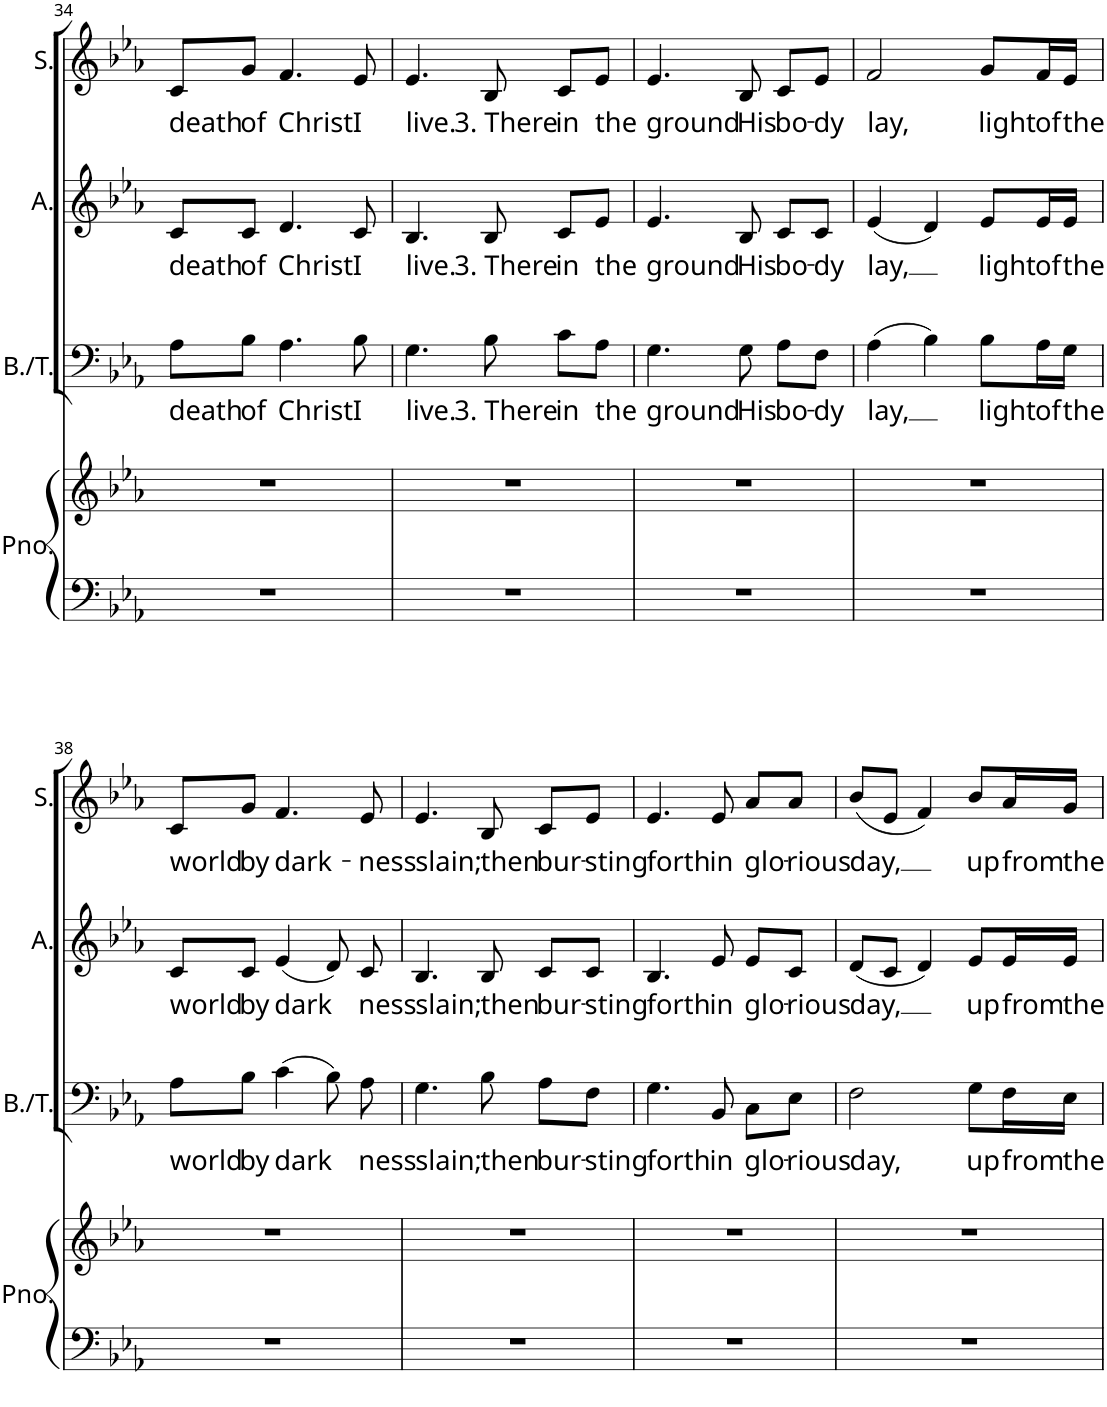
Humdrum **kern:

**kern	**kern	**kern	**text	**kern	**text	**kern	**text
*part4	*part4	*part3	*part3	*part2	*part2	*part1	*part1
*staff5	*staff4	*staff3	*staff3	*staff2	*staff2	*staff1	*staff1
*I"Pno.	*	*I"B/T	*	*I"A.	*	*I"S.	*
*I'Pno.	*	*I'B./T.	*	*I'A.	*	*I'S.	*
!!LO:PB:g=z
*clefF4	*clefG2	*clefF4	*	*clefG2	*	*clefG2	*
*k[b-e-a-]	*k[b-e-a-]	*k[b-e-a-]	*	*k[b-e-a-]	*	*k[b-e-a-]	*
*M3/4	*M3/4	*M3/4	*	*M3/4	*	*M3/4	*
=34	=34	=34	=34	=34	=34	=34	=34
!	!	!	!LO:LY:b	!	!LO:LY:b	!	!LO:LY:b
2.r	2.r	8A-\L	death	8c/L	death	8c/L	death
!	!	!	!LO:LY:b	!	!LO:LY:b	!	!LO:LY:b
.	.	8B-\J	of	8c/J	of	8g/J	of
!	!	!	!LO:LY:b	!	!LO:LY:b	!	!LO:LY:b
.	.	4.A-\	Christ	4.d/	Christ	4.f/	Christ
!	!	!	!LO:LY:b	!	!LO:LY:b	!	!LO:LY:b
.	.	8B-\	I	8c/	I	8e-/	I
=35	=35	=35	=35	=35	=35	=35	=35
!	!	!	!LO:LY:b	!	!LO:LY:b	!	!LO:LY:b
2.r	2.r	4.G\	live.	4.B-/	live.	4.e-/	live.
!	!	!	!LO:LY:b	!	!LO:LY:b	!	!LO:LY:b
.	.	8B-\	3. There	8B-/	3. There	8B-/	3. There
!	!	!	!LO:LY:b	!	!LO:LY:b	!	!LO:LY:b
.	.	8c\L	in	8c/L	in	8c/L	in
!	!	!	!LO:LY:b	!	!LO:LY:b	!	!LO:LY:b
.	.	8A-\J	the	8e-/J	the	8e-/J	the
=36	=36	=36	=36	=36	=36	=36	=36
!	!	!	!LO:LY:b	!	!LO:LY:b	!	!LO:LY:b
2.r	2.r	4.G\	ground	4.e-/	ground	4.e-/	ground
!	!	!	!LO:LY:b	!	!LO:LY:b	!	!LO:LY:b
.	.	8G\	His	8B-/	His	8B-/	His
!	!	!	!LO:LY:b	!	!LO:LY:b	!	!LO:LY:b
.	.	8A-\L	bo-	8c/L	bo-	8c/L	bo-
!	!	!	!LO:LY:b	!	!LO:LY:b	!	!LO:LY:b
.	.	8F\J	-dy	8c/J	-dy	8e-/J	-dy
=37	=37	=37	=37	=37	=37	=37	=37
!	!	!	!LO:LY:b	!	!LO:LY:b	!	!LO:LY:b
2.r	2.r	(4A-\	lay,	(4e-/	lay,	2f/	lay,
.	.	4B-\)	.	4d/)	.	.	.
!	!	!	!LO:LY:b	!	!LO:LY:b	!	!LO:LY:b
.	.	8B-\L	light	8e-/L	light	8g/L	light
!	!	!	!LO:LY:b	!	!LO:LY:b	!	!LO:LY:b
.	.	16A-\L	of	16e-/L	of	16f/L	of
!	!	!	!LO:LY:b	!	!LO:LY:b	!	!LO:LY:b
.	.	16G\JJ	the	16e-/JJ	the	16e-/JJ	the
!!LO:LB:g=z
=38	=38	=38	=38	=38	=38	=38	=38
!	!	!	!LO:LY:b	!	!LO:LY:b	!	!LO:LY:b
2.r	2.r	8A-\L	world	8c/L	world	8c/L	world
!	!	!	!LO:LY:b	!	!LO:LY:b	!	!LO:LY:b
.	.	8B-\J	by	8c/J	by	8g/J	by
!	!	!	!LO:LY:b	!	!LO:LY:b	!	!LO:LY:b
.	.	(4c\	dark	(4e-/	-dark	4.f/	dark-
.	.	8B-\)	.	8d/)	.	.	.
!	!	!	!LO:LY:b	!	!LO:LY:b	!	!LO:LY:b
.	.	8A-\	ness	8c/	ness	8e-/	-ness
=39	=39	=39	=39	=39	=39	=39	=39
!	!	!	!LO:LY:b	!	!LO:LY:b	!	!LO:LY:b
2.r	2.r	4.G\	slain;	4.B-/	slain;	4.e-/	slain;
!	!	!	!LO:LY:b	!	!LO:LY:b	!	!LO:LY:b
.	.	8B-\	then	8B-/	then	8B-/	then
!	!	!	!LO:LY:b	!	!LO:LY:b	!	!LO:LY:b
.	.	8A-\L	bur-	8c/L	bur-	8c/L	bur-
!	!	!	!LO:LY:b	!	!LO:LY:b	!	!LO:LY:b
.	.	8F\J	-sting	8c/J	-sting	8e-/J	-sting
=40	=40	=40	=40	=40	=40	=40	=40
!	!	!	!LO:LY:b	!	!LO:LY:b	!	!LO:LY:b
2.r	2.r	4.G\	forth	4.B-/	forth	4.e-/	forth
!	!	!	!LO:LY:b	!	!LO:LY:b	!	!LO:LY:b
.	.	8BB-/	in	8e-/	in	8e-/	in
!	!	!	!LO:LY:b	!	!LO:LY:b	!	!LO:LY:b
.	.	8C\L	glo-	8e-/L	glo-	8a-/L	glo-
!	!	!	!LO:LY:b	!	!LO:LY:b	!	!LO:LY:b
.	.	8E-\J	-rious	8c/J	-rious	8a-/J	-rious
=41	=41	=41	=41	=41	=41	=41	=41
!	!	!	!LO:LY:b	!	!LO:LY:b	!	!LO:LY:b
2.r	2.r	2F\	day,	(8d/L	day,	(8b-/L	day,
.	.	.	.	8c/J	.	8e-/J	.
.	.	.	.	4d/)	.	4f/)	.
!	!	!	!LO:LY:b	!	!LO:LY:b	!	!LO:LY:b
.	.	8G\L	up	8e-/L	up	8b-/L	up
!	!	!	!LO:LY:b	!	!LO:LY:b	!	!LO:LY:b
.	.	16F\L	from	16e-/L	from	16a-/L	from
!	!	!	!LO:LY:b	!	!LO:LY:b	!	!LO:LY:b
.	.	16E-\JJ	the	16e-/JJ	the	16g/JJ	the
=	=	=	=	=	=	=	=
*-	*-	*-	*-	*-	*-	*-	*-
